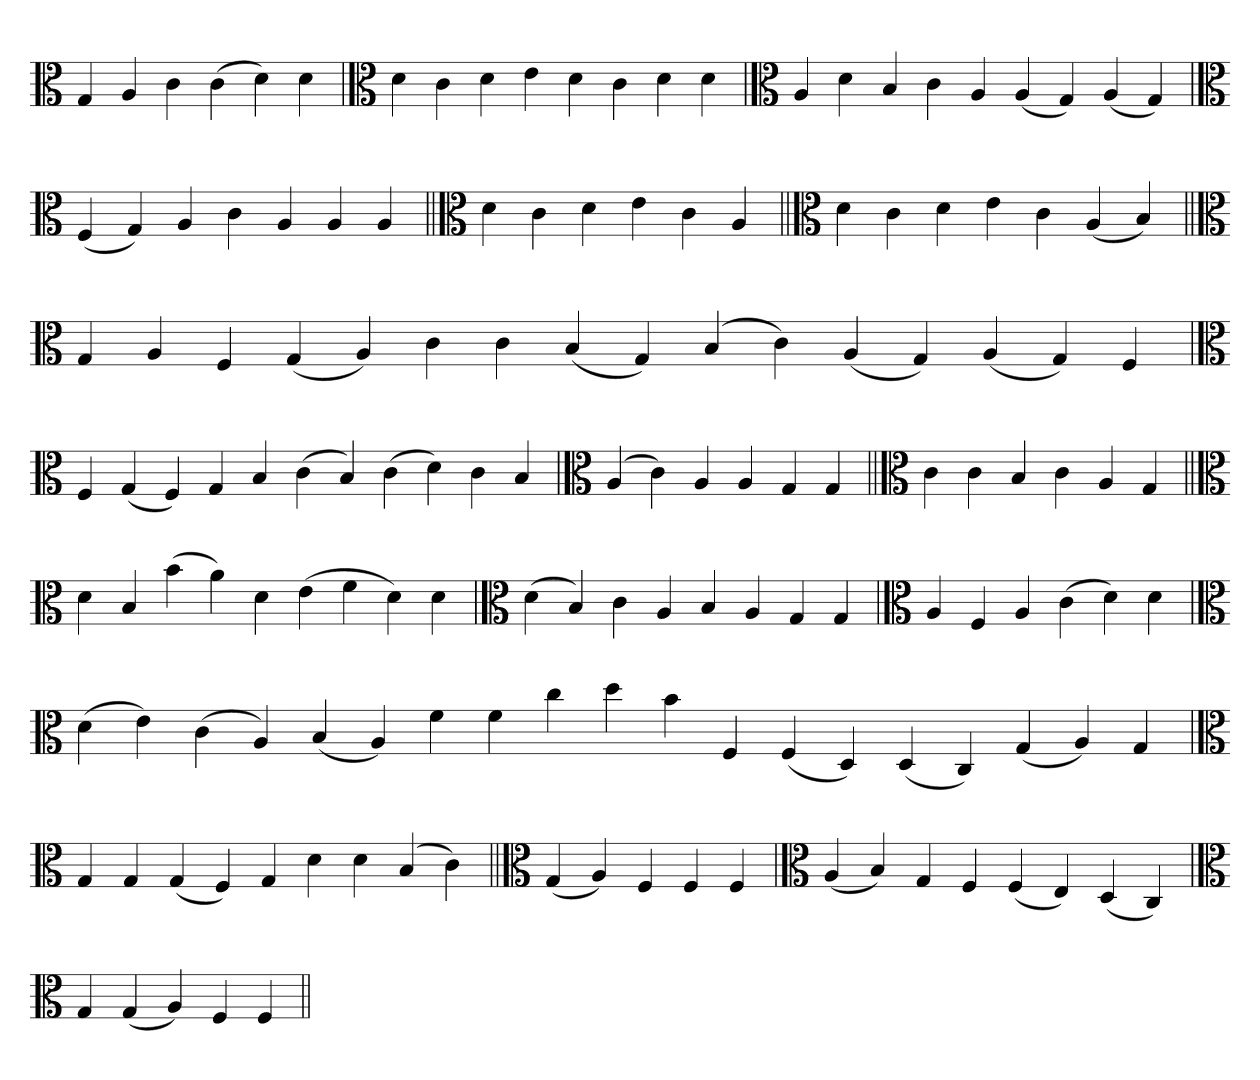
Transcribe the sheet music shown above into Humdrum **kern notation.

**kern
*part1
*staff1
*clefC3
=
4G
4A
4c
(4c
4d)
4d
=`
*clefC3
4d
4c
4d
4e
4d
4c
4d
4d
='
*clefC3
4A
4d
4B
4c
4A
(4A
4G)
(4A
4G)
=`
*clefC3
(4F
4G)
4A
4c
4A
4A
4A
=||
*clefC3
4d
4c
4d
4e
4c
4A
=||
*clefC3
4d
4c
4d
4e
4c
(4A
4B)
=||
*clefC3
4G
4A
4F
(4G
4A)
4c
4c
(4B
4G)
(4B
4c)
(4A
4G)
(4A
4G)
4F
='
*clefC3
4F
(4G
4F)
4G
4B
(4c
4B)
(4c
4d)
4c
4B
=`
*clefC3
(4A
4c)
4A
4A
4G
4G
=||
*clefC3
4c
4c
4B
4c
4A
4G
=||
*clefC3
4d
4B
(4b
4a)
4d
(4e
4f
4d)
4d
=`
*clefC3
(4d
4B)
4c
4A
4B
4A
4G
4G
='
*clefC3
4A
4F
4A
(4c
4d)
4d
=`
*clefC3
(4d
4e)
(4c
4A)
(4B
4A)
4f
4f
4cc
4dd
4b
4F
(4F
4D)
(4D
4C)
(4G
4A)
4G
=`
*clefC3
4G
4G
(4G
4F)
4G
4d
4d
(4B
4c)
=||
*clefC3
(4G
4A)
4F
4F
4F
='
*clefC3
(4A
4B)
4G
4F
(4F
4E)
(4D
4C)
=`
*clefC3
4G
(4G
4A)
4F
4F
=||
*-
